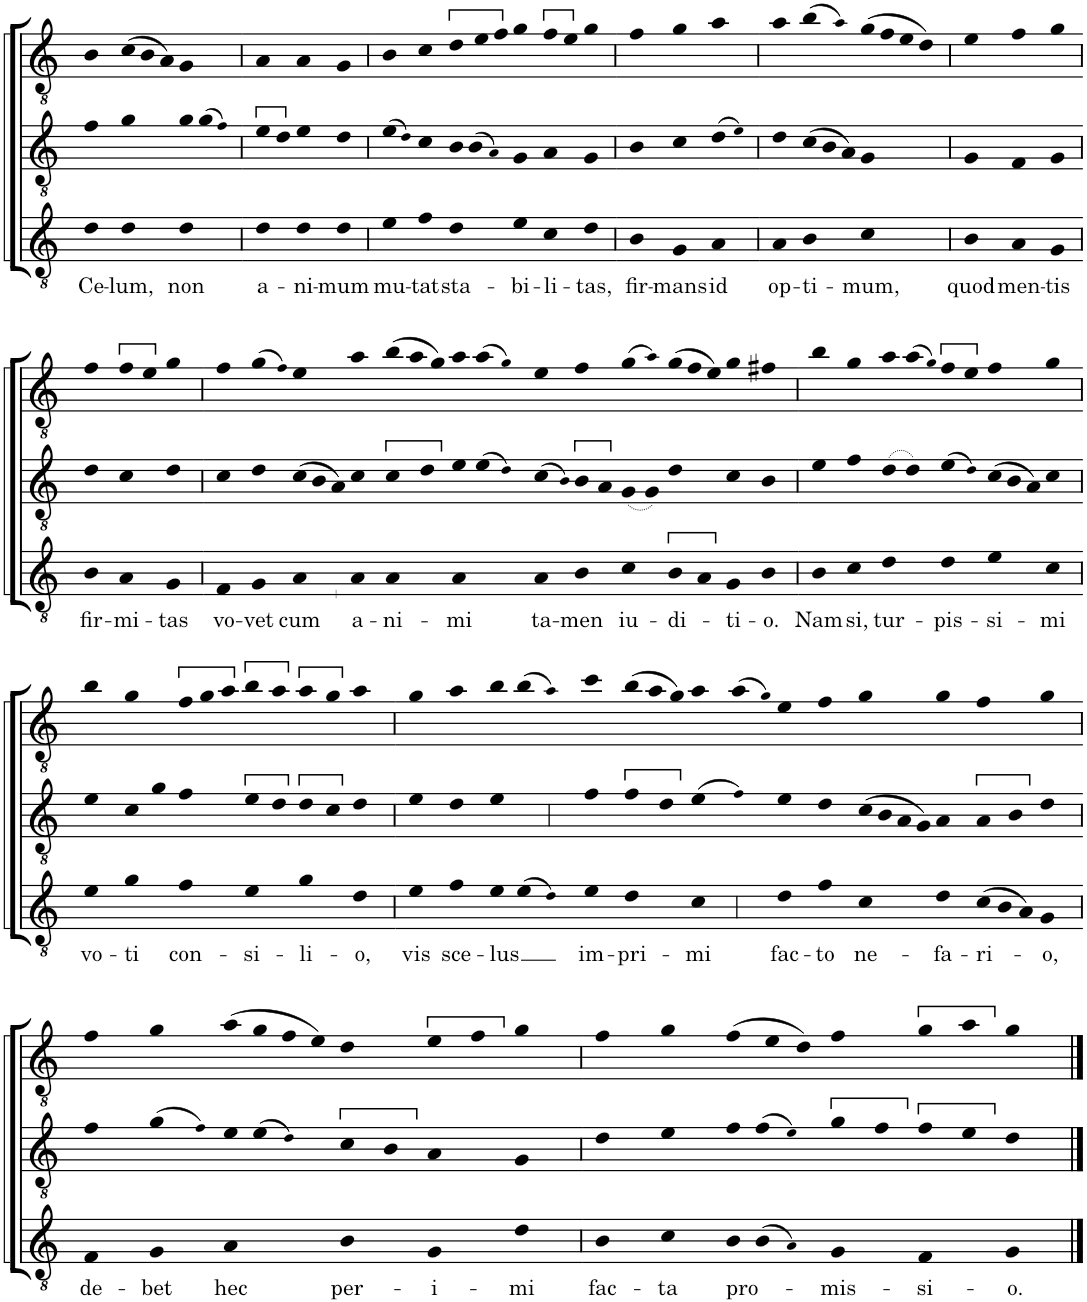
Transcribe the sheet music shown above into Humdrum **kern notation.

**kern	**text	**kern	**kern
*part3	*part3	*part2	*part1
*staff3	*staff3	*staff2	*staff1
*I"Tenor 3	*	*I"Tenor 2	*I"Tenor 1
*clefGv2	*	*clefGv2	*clefGv2
*k[]	*	*k[]	*k[]
*M20/4	*	*M20/4	*M20/4
=1	=1	=1	=1
!	!LO:LY:b	!	!
4d	Ce-	4f	4B
!	!LO:LY:b	!	!
*	*	*	*Xtuplet
4d	-lum,	4g	(12cL
.	.	.	12B
.	.	.	12AJ)
!	!LO:LY:b	!	!
4d	non	16gLL	4G
.	.	(16gJ	.
.	.	8f!J)	.
=2'	=2'	=2'	=2'
!	!LO:LY:b	!	!
4d	a-	8eL	4A
.	.	8dJ	.
!	!LO:LY:b	!	!
4d	-ni-	4e	4A
!	!LO:LY:b	!	!
4d	-mum	4d	4G
=3'	=3'	=3'	=3'
!	!LO:LY:b	!	!
4e	mu-	(8eL	4B
.	.	8d!J)	.
!	!LO:LY:b	!	!
4f	-tat	4c	4c
!	!LO:LY:b	!	!
4d	sta-	16BLL	12dL
.	.	(16BJ	.
.	.	.	12e
.	.	8A!J)	.
.	.	.	12fJ
!	!LO:LY:b	!	!
4e	-bi-	4G	4g
!	!LO:LY:b	!	!
4c	-li-	4A	8fL
.	.	.	8eJ
!	!LO:LY:b	!	!
4d	-tas,	4G	4g
=4'	=4'	=4'	=4'
!	!LO:LY:b	!	!
4B	fir-	4B	4f
!	!LO:LY:b	!	!
4G	-mans	4c	4g
!	!LO:LY:b	!	!
4A	id	(8dL	4a
.	.	8e!J)	.
=5'	=5'	=5'	=5'
!	!LO:LY:b	!	!
4A	op-	4d	4a
!	!LO:LY:b	!	!
*	*	*Xtuplet	*
4B	-ti-	(12cL	(8bL
.	.	12B	.
.	.	.	8a!)
.	.	12AJ)	.
!	!LO:LY:b	!	!
4c	-mum,	4G	(16gL
.	.	.	16f
.	.	.	16e
.	.	.	16dJJ)
=6'	=6'	=6'	=6'
!	!LO:LY:b	!	!
4B	quod	4G	4e
!	!LO:LY:b	!	!
4A	men-	4F	4f
!	!LO:LY:b	!	!
4G	-tis	4G	4g
!!LO:LB:g=z
=7'	=7'	=7'	=7'
!	!LO:LY:b	!	!
4B	fir-	4d	4f
!	!LO:LY:b	!	!
4A	-mi-	4c	8fL
.	.	.	8eJ
!	!LO:LY:b	!	!
4G	-tas	4d	4g
=8'	=8'	=8'	=8'
!	!LO:LY:b	!	!
4F	vo-	4c	4f
!	!LO:LY:b	!	!
4G	-vet	4d	(8gL
.	.	.	8f!J)
!	!LO:LY:b	!	!
4A	cum	(12cL	4e
.	.	12B	.
.	.	12AJ)	.
!	!LO:LY:b	!	!
4A	a-	4c	4a
!	!LO:LY:b	!	!
4A	-ni-	8cL	(12bL
.	.	.	12a
.	.	8d	.
.	.	.	12g)
!	!LO:LY:b	!	!
4A	-mi	8e	8a
.	.	(8eJ	(8aJ
4ryy	.	4d!)	4g!)
!	!LO:LY:b	!	!
4A	ta-	(8cL	4e
.	.	8B!)	.
!	!LO:LY:b	!	!
4B	-men	8B	4f
.	.	8A	.
!	!LO:LY:b	!	!
4c	iu-	(8G	(8gL
.	.	8GJ)	8a!)
!	!LO:LY:b	!	!
8BL	-di-	4d	(12g
.	.	.	12f
8AJ	.	.	.
.	.	.	12eJ)
!	!LO:LY:b	!	!
4G	-ti-	4c	4g
!	!LO:LY:b	!	!
4B	-o.	4B	4f#X
=9'	=9'	=9'	=9'
!	!LO:LY:b	!	!
4B	Nam	4e	4b
!	!LO:LY:b	!	!
4c	si,	4f	4g
!	!LO:LY:b	!	!
4d	tur-	(8dL	8aL
.	.	8d)	(16aL
.	.	.	16g!J)
!	!LO:LY:b	!	!
4d	-pis-	(8e	8f
.	.	8d!)	8eJ
!	!LO:LY:b	!	!
4e	-si-	(12c	4f
.	.	12B	.
.	.	12AJ)	.
!	!LO:LY:b	!	!
4c	-mi	4c	4g
!!LO:LB:g=z
=10'	=10'	=10'	=10'
!	!LO:LY:b	!	!
4e	vo-	4e	4b
!	!LO:LY:b	!	!
4g	-ti	8cL	4g
.	.	8gJ	.
!	!LO:LY:b	!	!
4f	con-	4f	12fL
.	.	.	12g
.	.	.	12a
!	!LO:LY:b	!	!
4e	-si-	8eL	8b
.	.	8d	8a
!	!LO:LY:b	!	!
4g	-li-	8d	8a
.	.	8cJ	8gJ
!	!LO:LY:b	!	!
4d	-o,	4d	4a
=11'	=11'	=11'	=11'
!	!LO:LY:b	!	!
4e	vis	4e	4g
!	!LO:LY:b	!	!
4f	sce-	4d	4a
!	!LO:LY:b	!	!
8eL	-lus	4e	8bL
(8eJ	.	.	(8bJ
4d!)	.	4ryy	4a!)
!	!LO:LY:b	!	!
4e	im-	4f	4cc
!	!LO:LY:b	!	!
4d	-pri-	8fL	(12bL
.	.	.	12a
.	.	8dJ	.
.	.	.	12gJ)
!	!LO:LY:b	!	!
4c	-mi	(4e	4a
4ryy	.	4f!)	(8aL
.	.	.	8g!J)
!	!LO:LY:b	!	!
4d	fac-	4e	4e
!	!LO:LY:b	!	!
4f	-to	4d	4f
!	!LO:LY:b	!	!
4c	ne-	(16cLL	4g
.	.	16B	.
.	.	16A	.
.	.	16GJJ)	.
!	!LO:LY:b	!	!
4d	-fa-	4A	4g
*Xtuplet	*	*	*
!	!LO:LY:b	!	!
(12cL	-ri-	8AL	4f
12B	.	.	.
.	.	8BJ	.
12AJ)	.	.	.
!	!LO:LY:b	!	!
4G	-o,	4d	4g
!!LO:LB:g=z
=12'	=12'	=12'	=12'
!	!LO:LY:b	!	!
4F	de-	4f	4f
!	!LO:LY:b	!	!
4G	-bet	(8gL	4g
.	.	8f!)	.
!	!LO:LY:b	!	!
4A	hec	16eL	(16aLL
.	.	(16eJ	16g
.	.	8d!)	16f
.	.	.	16eJJ)
!	!LO:LY:b	!	!
4B	per-	8c	4d
.	.	8BJ	.
!	!LO:LY:b	!	!
4G	-i-	4A	8eL
.	.	.	8fJ
!	!LO:LY:b	!	!
4d	-mi	4G	4g
=13'	=13'	=13'	=13'
!	!LO:LY:b	!	!
4B	fac-	4d	4f
!	!LO:LY:b	!	!
4c	-ta	4e	4g
!	!LO:LY:b	!	!
16BLL	pro-	16fLL	(12fL
(16BJ	.	(16fJ	.
.	.	.	12e
8A!J)	.	8e!)	.
.	.	.	12dJ)
!	!LO:LY:b	!	!
4G	-mis-	8g	4f
.	.	8f	.
!	!LO:LY:b	!	!
4F	-si-	8f	8gL
.	.	8eJ	8aJ
!	!LO:LY:b	!	!
4G	-o.	4d	4g
==	==	==	==
*-	*-	*-	*-
